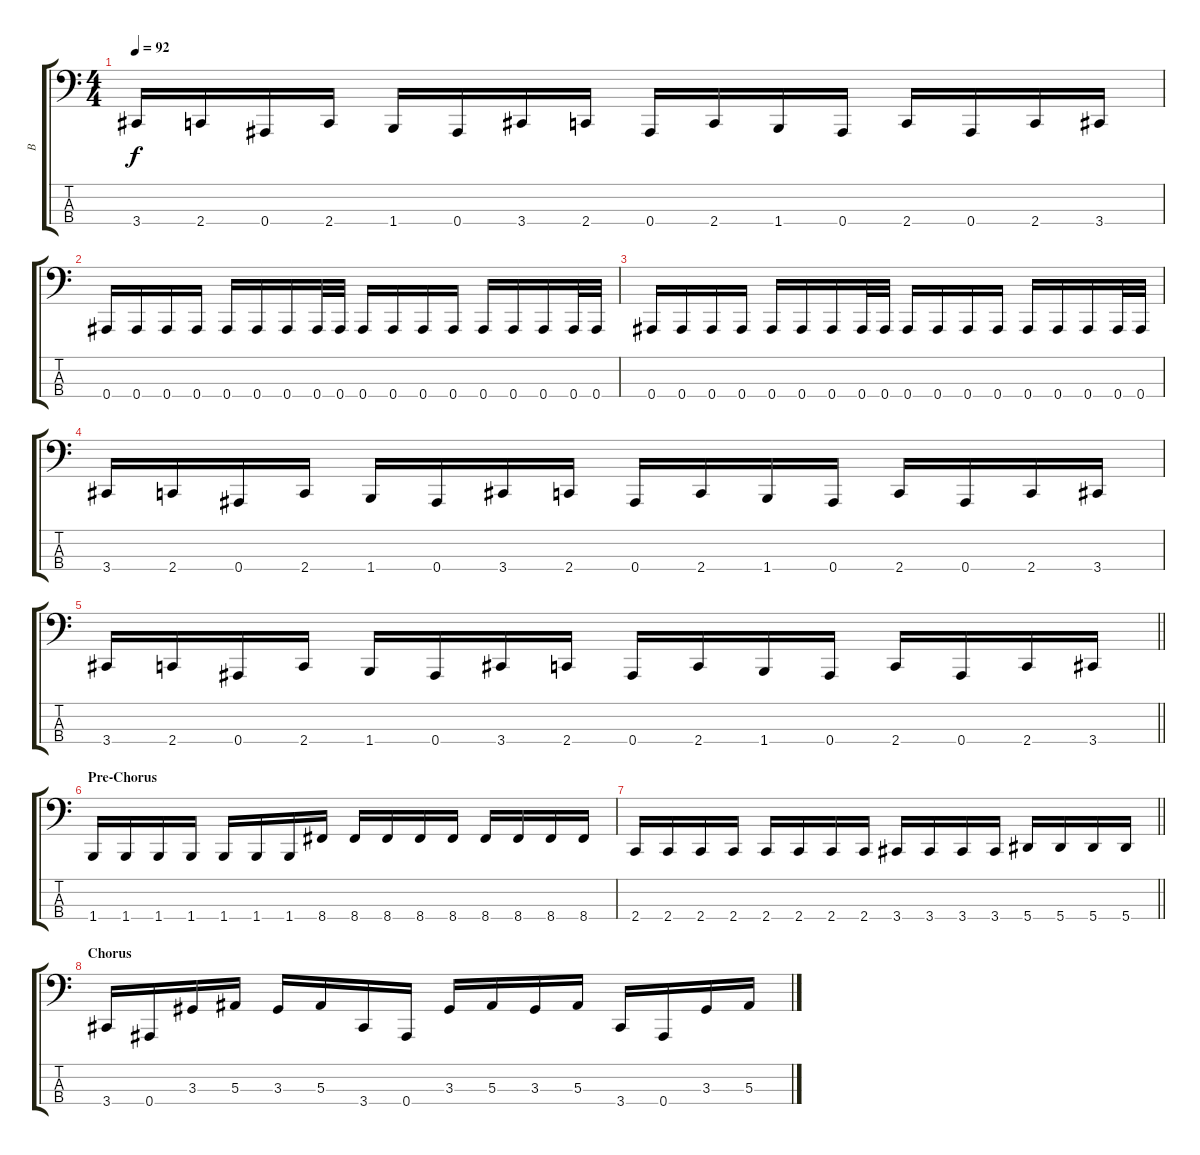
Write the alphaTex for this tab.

\track ("B" "B") {instrument electricbassfinger}
\staff {score tabs}
\tuning (Eb2 Bb1 F1 Bb0) {hide}
\ts (4 4)
\tempo 92
\clef f4
\ks c
3.4.16{dy f} 2.4.16 0.4.16 2.4.16 1.4.16 0.4.16 3.4.16 2.4.16 0.4.16 2.4.16 1.4.16 0.4.16 2.4.16 0.4.16 2.4.16 3.4.16 |
0.4.16 0.4.16 0.4.16 0.4.16 0.4.16 0.4.16 0.4.16 0.4.32 0.4.32 0.4.16 0.4.16 0.4.16 0.4.16 0.4.16 0.4.16 0.4.16 0.4.32 0.4.32 |
0.4.16 0.4.16 0.4.16 0.4.16 0.4.16 0.4.16 0.4.16 0.4.32 0.4.32 0.4.16 0.4.16 0.4.16 0.4.16 0.4.16 0.4.16 0.4.16 0.4.32 0.4.32 |
3.4.16 2.4.16 0.4.16 2.4.16 1.4.16 0.4.16 3.4.16 2.4.16 0.4.16 2.4.16 1.4.16 0.4.16 2.4.16 0.4.16 2.4.16 3.4.16 |
\barLineRight lightlight
3.4.16 2.4.16 0.4.16 2.4.16 1.4.16 0.4.16 3.4.16 2.4.16 0.4.16 2.4.16 1.4.16 0.4.16 2.4.16 0.4.16 2.4.16 3.4.16 |
\section ("" "Pre-Chorus")
1.4.16 1.4.16 1.4.16 1.4.16 1.4.16 1.4.16 1.4.16 8.4.16 8.4.16 8.4.16 8.4.16 8.4.16 8.4.16 8.4.16 8.4.16 8.4.16 |
\barLineRight lightlight
2.4.16 2.4.16 2.4.16 2.4.16 2.4.16 2.4.16 2.4.16 2.4.16 3.4.16 3.4.16 3.4.16 3.4.16 5.4.16 5.4.16 5.4.16 5.4.16 |
\section ("" "Chorus")
3.4.16 0.4.16 3.3.16 5.3.16 3.3.16 5.3.16 3.4.16 0.4.16 3.3.16 5.3.16 3.3.16 5.3.16 3.4.16 0.4.16 3.3.16 5.3.16
